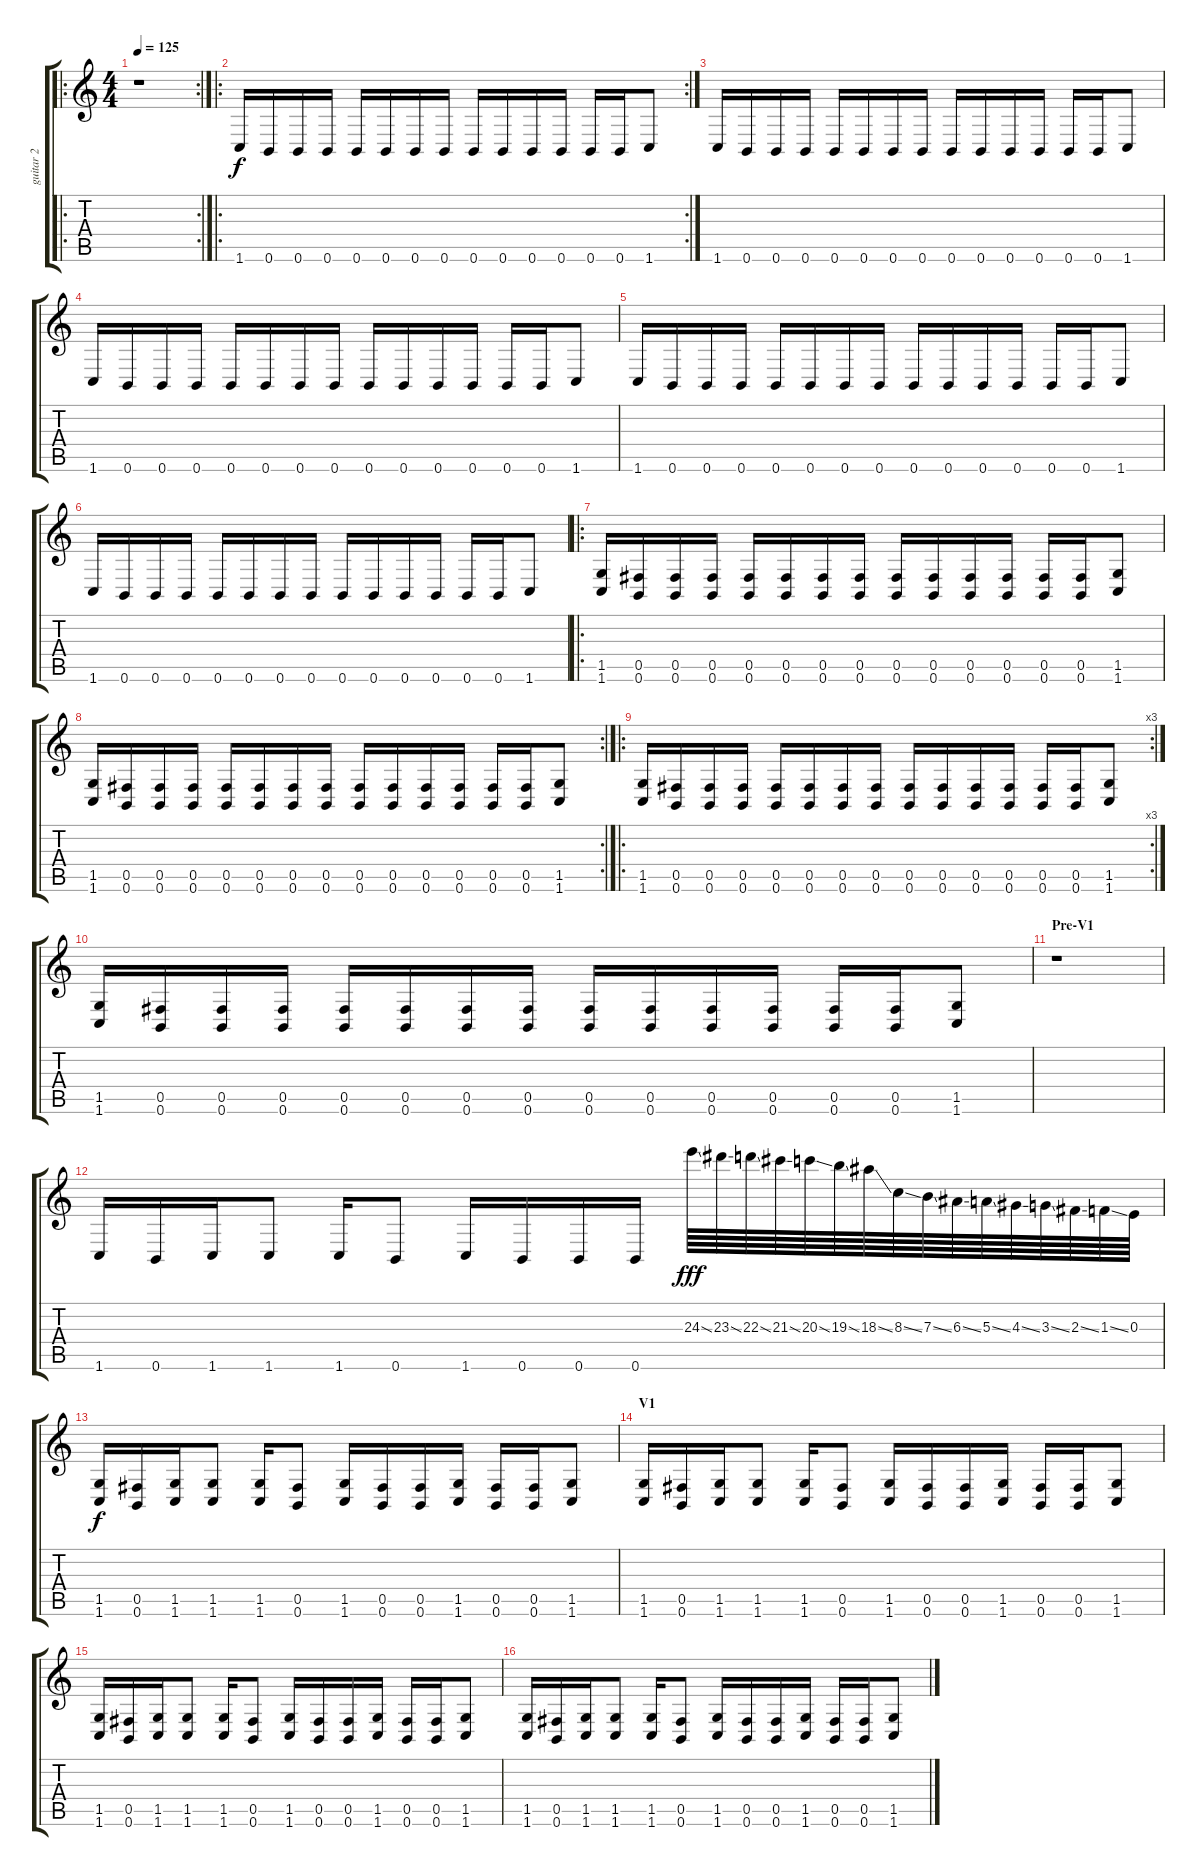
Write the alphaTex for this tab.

\track ("guitar 2" "guitar 2") {instrument overdrivenguitar}
\staff {score tabs}
\tuning (Db4 Ab3 E3 B2 Gb2 B1) {hide}
\ro
\rc 2
\ts (4 4)
\tempo 125
\clef g2
\ks c
r.1{dy f instrument overdrivenguitar} |
\ro
\rc 2
1.6.16 0.6.16 0.6.16 0.6.16 0.6.16 0.6.16 0.6.16 0.6.16 0.6.16 0.6.16 0.6.16 0.6.16 0.6.16 0.6.16 1.6.8 |
1.6.16 0.6.16 0.6.16 0.6.16 0.6.16 0.6.16 0.6.16 0.6.16 0.6.16 0.6.16 0.6.16 0.6.16 0.6.16 0.6.16 1.6.8 |
1.6.16 0.6.16 0.6.16 0.6.16 0.6.16 0.6.16 0.6.16 0.6.16 0.6.16 0.6.16 0.6.16 0.6.16 0.6.16 0.6.16 1.6.8 |
1.6.16 0.6.16 0.6.16 0.6.16 0.6.16 0.6.16 0.6.16 0.6.16 0.6.16 0.6.16 0.6.16 0.6.16 0.6.16 0.6.16 1.6.8 |
1.6.16 0.6.16 0.6.16 0.6.16 0.6.16 0.6.16 0.6.16 0.6.16 0.6.16 0.6.16 0.6.16 0.6.16 0.6.16 0.6.16 1.6.8 |
\ro
(1.5 1.6).16 (0.5 0.6).16 (0.5 0.6).16 (0.5 0.6).16 (0.5 0.6).16 (0.5 0.6).16 (0.5 0.6).16 (0.5 0.6).16 (0.5 0.6).16 (0.5 0.6).16 (0.5 0.6).16 (0.5 0.6).16 (0.5 0.6).16 (0.5 0.6).16 (1.5 1.6).8 |
\rc 2
(1.5 1.6).16 (0.5 0.6).16 (0.5 0.6).16 (0.5 0.6).16 (0.5 0.6).16 (0.5 0.6).16 (0.5 0.6).16 (0.5 0.6).16 (0.5 0.6).16 (0.5 0.6).16 (0.5 0.6).16 (0.5 0.6).16 (0.5 0.6).16 (0.5 0.6).16 (1.5 1.6).8 |
\ro
\rc 3
(1.5 1.6).16 (0.5 0.6).16 (0.5 0.6).16 (0.5 0.6).16 (0.5 0.6).16 (0.5 0.6).16 (0.5 0.6).16 (0.5 0.6).16 (0.5 0.6).16 (0.5 0.6).16 (0.5 0.6).16 (0.5 0.6).16 (0.5 0.6).16 (0.5 0.6).16 (1.5 1.6).8 |
(1.5 1.6).16 (0.5 0.6).16 (0.5 0.6).16 (0.5 0.6).16 (0.5 0.6).16 (0.5 0.6).16 (0.5 0.6).16 (0.5 0.6).16 (0.5 0.6).16 (0.5 0.6).16 (0.5 0.6).16 (0.5 0.6).16 (0.5 0.6).16 (0.5 0.6).16 (1.5 1.6).8 |
\section ("" "Pre-V1")
r.1 |
1.6.16 0.6.16 1.6.16 1.6.8 1.6.16 0.6.8 1.6.16 0.6.16 0.6.16 0.6.16 24.3{ss}.64{dy fff} 23.3{ss}.64 22.3{ss}.64 21.3{ss}.64 20.3{ss}.64 19.3{ss}.64 18.3{ss}.64 8.3{ss}.64 7.3{ss}.64 6.3{ss}.64 5.3{ss}.64 4.3{ss}.64 3.3{ss}.64 2.3{ss}.64 1.3{ss}.64 0.3.64 |
(1.5 1.6).16{dy f} (0.5 0.6).16 (1.5 1.6).16 (1.5 1.6).8 (1.5 1.6).16 (0.5 0.6).8 (1.5 1.6).16 (0.5 0.6).16 (0.5 0.6).16 (1.5 1.6).16 (0.5 0.6).16 (0.5 0.6).16 (1.5 1.6).8 |
\section ("" "V1")
(1.5 1.6).16 (0.5 0.6).16 (1.5 1.6).16 (1.5 1.6).8 (1.5 1.6).16 (0.5 0.6).8 (1.5 1.6).16 (0.5 0.6).16 (0.5 0.6).16 (1.5 1.6).16 (0.5 0.6).16 (0.5 0.6).16 (1.5 1.6).8 |
(1.5 1.6).16 (0.5 0.6).16 (1.5 1.6).16 (1.5 1.6).8 (1.5 1.6).16 (0.5 0.6).8 (1.5 1.6).16 (0.5 0.6).16 (0.5 0.6).16 (1.5 1.6).16 (0.5 0.6).16 (0.5 0.6).16 (1.5 1.6).8 |
(1.5 1.6).16 (0.5 0.6).16 (1.5 1.6).16 (1.5 1.6).8 (1.5 1.6).16 (0.5 0.6).8 (1.5 1.6).16 (0.5 0.6).16 (0.5 0.6).16 (1.5 1.6).16 (0.5 0.6).16 (0.5 0.6).16 (1.5 1.6).8
